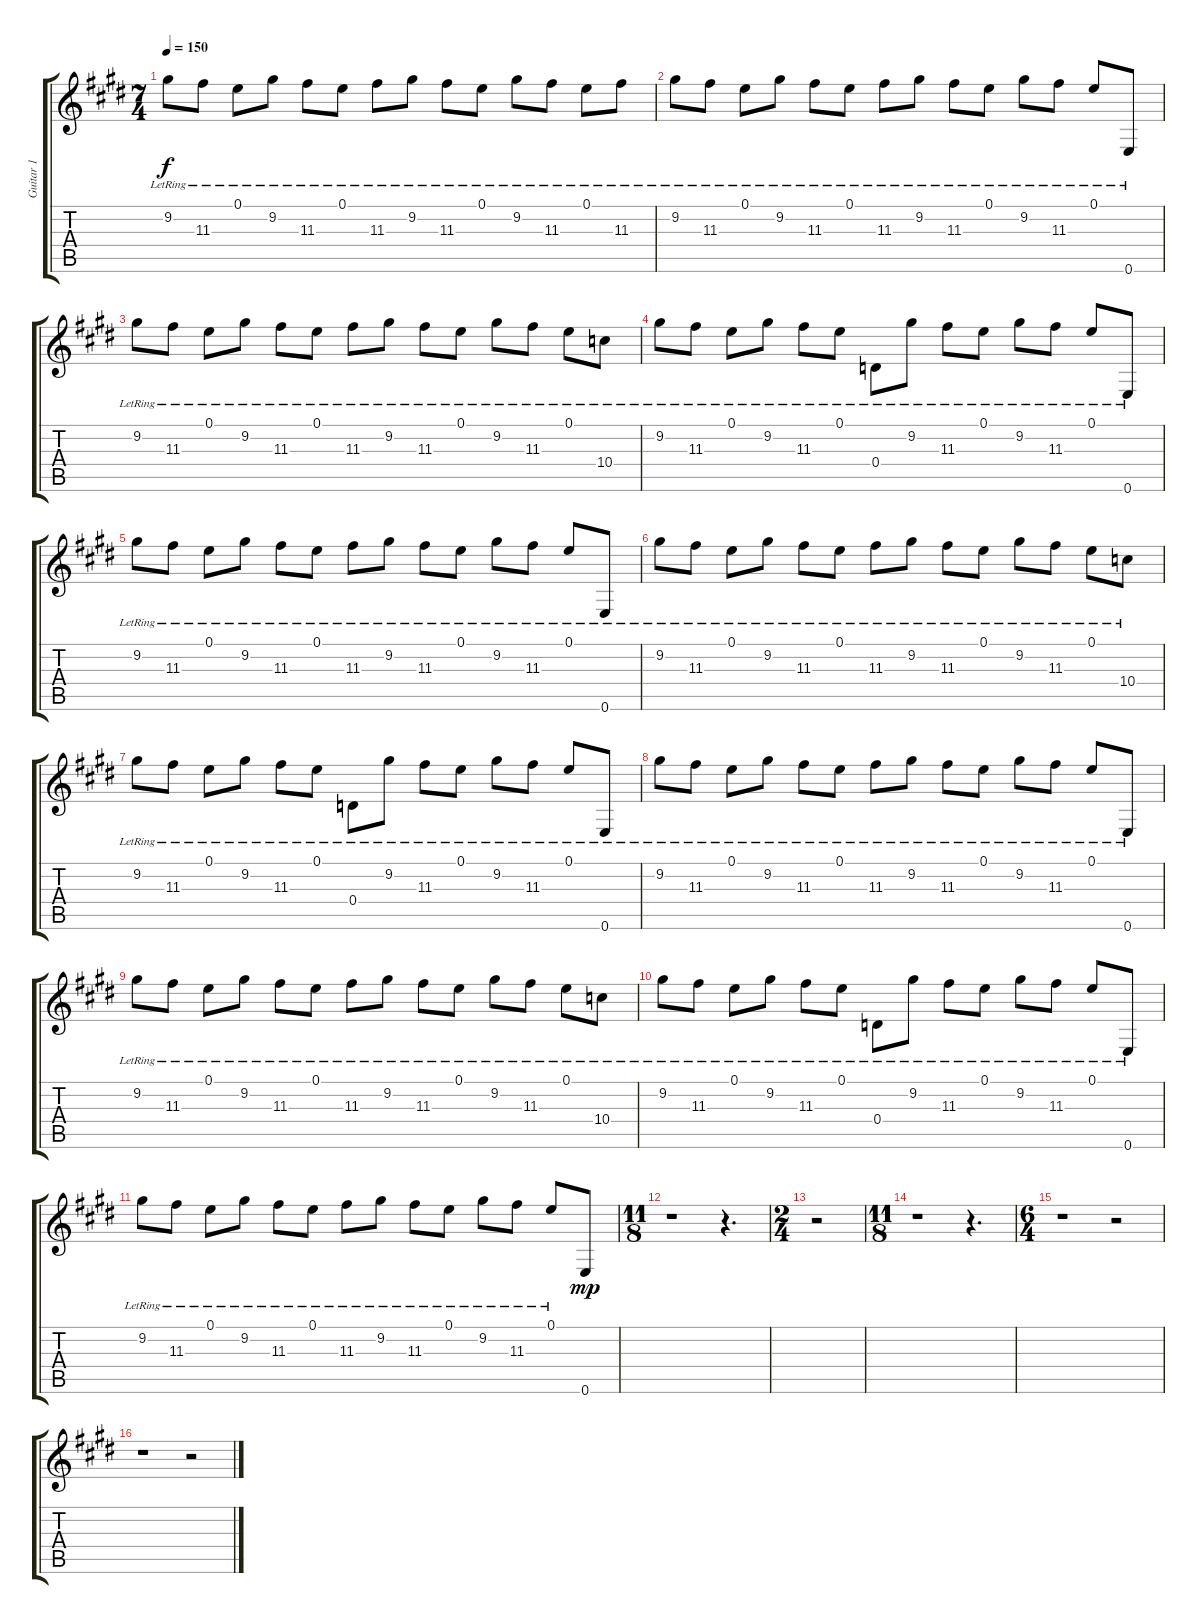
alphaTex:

\track ("Guitar 1" "Guitar 1") {instrument electricguitarclean}
\staff {score tabs}
\tuning (E4 B3 G3 D3 A2 E2) {hide}
\ts (7 4)
\section ("" "")
\tempo 150
\clef g2
\ks e
9.2{lr}.8{dy f instrument electricguitarclean} 11.3{lr}.8 0.1{lr}.8 9.2{lr}.8 11.3{lr}.8 0.1{lr}.8 11.3{lr}.8 9.2{lr}.8 11.3{lr}.8 0.1{lr}.8 9.2{lr}.8 11.3{lr}.8 0.1{lr}.8 11.3{lr}.8 |
9.2{lr}.8 11.3{lr}.8 0.1{lr}.8 9.2{lr}.8 11.3{lr}.8 0.1{lr}.8 11.3{lr}.8 9.2{lr}.8 11.3{lr}.8 0.1{lr}.8 9.2{lr}.8 11.3{lr}.8 0.1{lr}.8 0.6{lr}.8 |
9.2{lr}.8 11.3{lr}.8 0.1{lr}.8 9.2{lr}.8 11.3{lr}.8 0.1{lr}.8 11.3{lr}.8 9.2{lr}.8 11.3{lr}.8 0.1{lr}.8 9.2{lr}.8 11.3{lr}.8 0.1{lr}.8 10.4{lr}.8 |
9.2{lr}.8 11.3{lr}.8 0.1{lr}.8 9.2{lr}.8 11.3{lr}.8 0.1{lr}.8 0.4{lr}.8 9.2{lr}.8 11.3{lr}.8 0.1{lr}.8 9.2{lr}.8 11.3{lr}.8 0.1{lr}.8 0.6{lr}.8 |
9.2{lr}.8 11.3{lr}.8 0.1{lr}.8 9.2{lr}.8 11.3{lr}.8 0.1{lr}.8 11.3{lr}.8 9.2{lr}.8 11.3{lr}.8 0.1{lr}.8 9.2{lr}.8 11.3{lr}.8 0.1{lr}.8 0.6{lr}.8 |
9.2{lr}.8 11.3{lr}.8 0.1{lr}.8 9.2{lr}.8 11.3{lr}.8 0.1{lr}.8 11.3{lr}.8 9.2{lr}.8 11.3{lr}.8 0.1{lr}.8 9.2{lr}.8 11.3{lr}.8 0.1{lr}.8 10.4{lr}.8 |
9.2{lr}.8 11.3{lr}.8 0.1{lr}.8 9.2{lr}.8 11.3{lr}.8 0.1{lr}.8 0.4{lr}.8 9.2{lr}.8 11.3{lr}.8 0.1{lr}.8 9.2{lr}.8 11.3{lr}.8 0.1{lr}.8 0.6{lr}.8 |
9.2{lr}.8 11.3{lr}.8 0.1{lr}.8 9.2{lr}.8 11.3{lr}.8 0.1{lr}.8 11.3{lr}.8 9.2{lr}.8 11.3{lr}.8 0.1{lr}.8 9.2{lr}.8 11.3{lr}.8 0.1{lr}.8 0.6{lr}.8 |
9.2{lr}.8 11.3{lr}.8 0.1{lr}.8 9.2{lr}.8 11.3{lr}.8 0.1{lr}.8 11.3{lr}.8 9.2{lr}.8 11.3{lr}.8 0.1{lr}.8 9.2{lr}.8 11.3{lr}.8 0.1{lr}.8 10.4{lr}.8 |
9.2{lr}.8 11.3{lr}.8 0.1{lr}.8 9.2{lr}.8 11.3{lr}.8 0.1{lr}.8 0.4{lr}.8 9.2{lr}.8 11.3{lr}.8 0.1{lr}.8 9.2{lr}.8 11.3{lr}.8 0.1{lr}.8 0.6{lr}.8 |
9.2{lr}.8 11.3{lr}.8 0.1{lr}.8 9.2{lr}.8 11.3{lr}.8 0.1{lr}.8 11.3{lr}.8 9.2{lr}.8 11.3{lr}.8 0.1{lr}.8 9.2{lr}.8 11.3{lr}.8 0.1{lr}.8 0.6.8{dy mp} |
\ts (11 8)
\section ("" "")
r.1 r.4{d} |
\ts (2 4)
r.2 |
\ts (11 8)
r.1 r.4{d} |
\ts (6 4)
r.1 r.2 |
r.1 r.2
